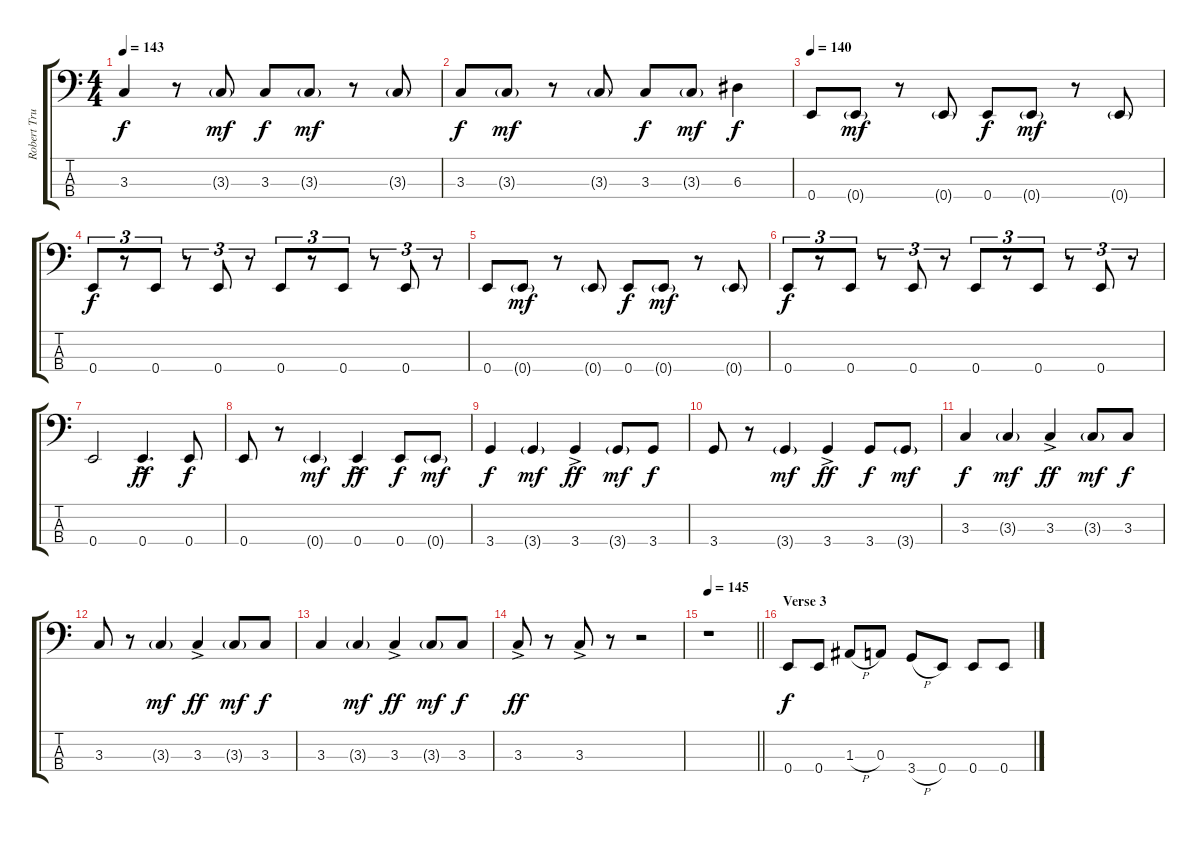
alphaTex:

\track ("Robert Trujillo (Bass)" "Robert Tru") {instrument electricbassfinger}
\staff {score tabs}
\tuning (G2 D2 A1 E1) {hide}
\ts (4 4)
\tempo 143
\clef f4
\ks c
3.3.4{dy f} r.8 3.3{g}.8{dy mf} 3.3.8{dy f} 3.3{g}.8{dy mf} r.8 3.3{g}.8 |
3.3.8{dy f} 3.3{g}.8{dy mf} r.8 3.3{g}.8 3.3.8{dy f} 3.3{g}.8{dy mf} 6.3.4{dy f} |
\tempo 140
0.4.8 0.4{g}.8{dy mf} r.8 0.4{g}.8 0.4.8{dy f} 0.4{g}.8{dy mf} r.8 0.4{g}.8 |
0.4.8{tu (3 2) dy f} r.8{tu (3 2)} 0.4.8{tu (3 2)} r.8{tu (3 2)} 0.4.8{tu (3 2)} r.8{tu (3 2)} 0.4.8{tu (3 2)} r.8{tu (3 2)} 0.4.8{tu (3 2)} r.8{tu (3 2)} 0.4.8{tu (3 2)} r.8{tu (3 2)} |
0.4.8 0.4{g}.8{dy mf} r.8 0.4{g}.8 0.4.8{dy f} 0.4{g}.8{dy mf} r.8 0.4{g}.8 |
0.4.8{tu (3 2) dy f} r.8{tu (3 2)} 0.4.8{tu (3 2)} r.8{tu (3 2)} 0.4.8{tu (3 2)} r.8{tu (3 2)} 0.4.8{tu (3 2)} r.8{tu (3 2)} 0.4.8{tu (3 2)} r.8{tu (3 2)} 0.4.8{tu (3 2)} r.8{tu (3 2)} |
0.4.2 0.4{ac}.4{d dy ff} 0.4.8{dy f} |
0.4.8 r.8 0.4{g}.4{dy mf} 0.4{ac}.4{dy ff} 0.4.8{dy f} 0.4{g}.8{dy mf} |
3.4.4{dy f} 3.4{g}.4{dy mf} 3.4{ac}.4{dy ff} 3.4{g}.8{dy mf} 3.4.8{dy f} |
3.4.8 r.8 3.4{g}.4{dy mf} 3.4{ac}.4{dy ff} 3.4.8{dy f} 3.4{g}.8{dy mf} |
3.3.4{dy f} 3.3{g}.4{dy mf} 3.3{ac}.4{dy ff} 3.3{g}.8{dy mf} 3.3.8{dy f} |
3.3.8 r.8 3.3{g}.4{dy mf} 3.3{ac}.4{dy ff} 3.3{g}.8{dy mf} 3.3.8{dy f} |
3.3.4 3.3{g}.4{dy mf} 3.3{ac}.4{dy ff} 3.3{g}.8{dy mf} 3.3.8{dy f} |
3.3{ac}.8{dy ff} r.8 3.3{ac}.8 r.8 r.2{volume 12} |
\tempo 145
\barLineRight lightlight
r.1 |
\section ("" "Verse 3")
0.4.8{dy f} 0.4.8 1.3{h}.8 0.3.8 3.4{h}.8 0.4.8 0.4.8 0.4.8
